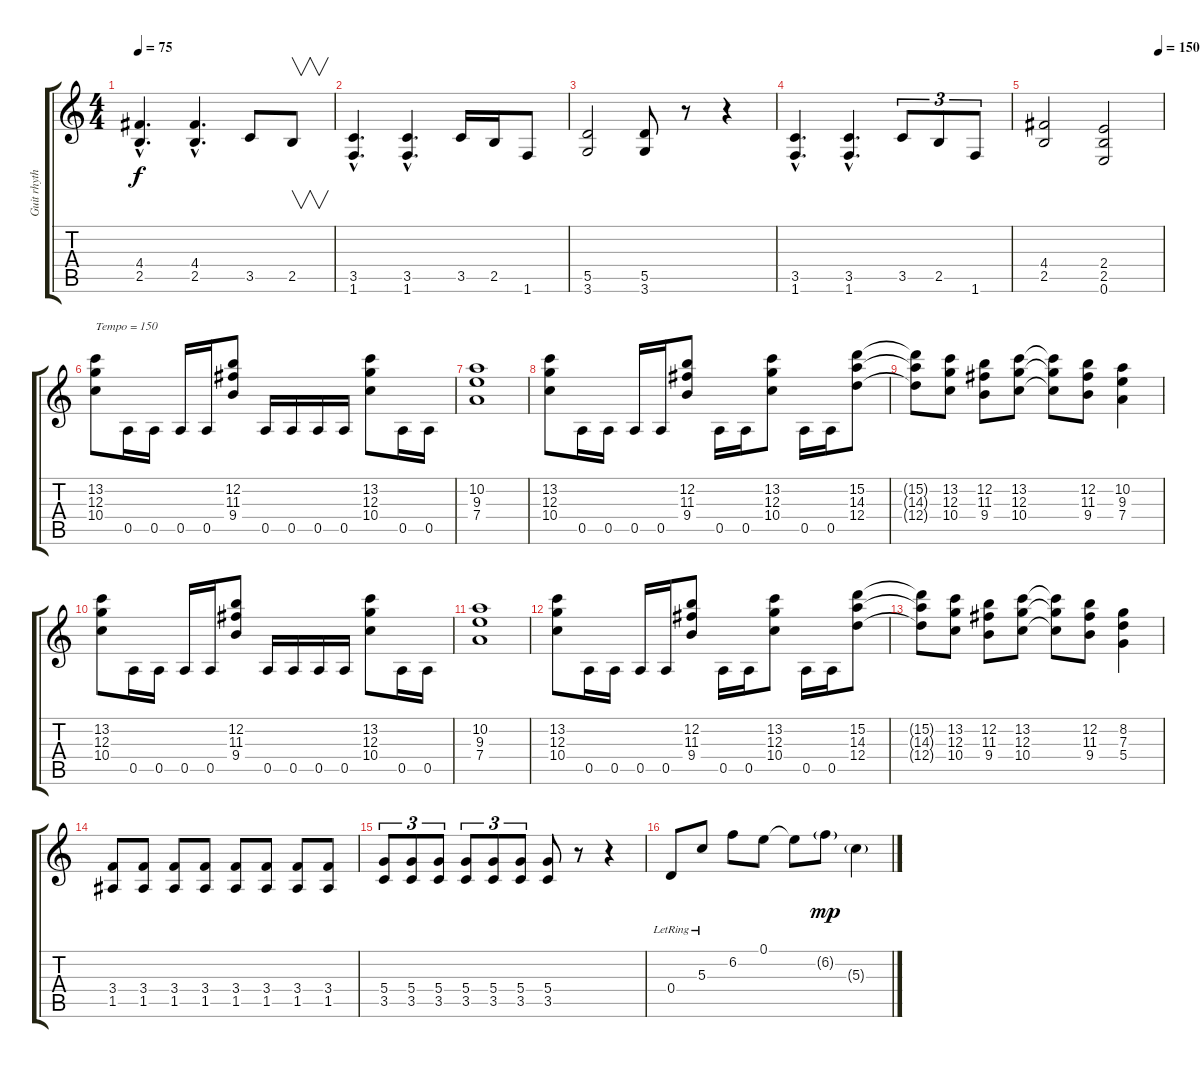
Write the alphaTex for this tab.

\track ("Guit rhythm" "Guit rhyth") {instrument distortionguitar}
\staff {score tabs}
\tuning (E4 B3 G3 D3 A2 E2) {hide}
\ts (4 4)
\tempo 75
\clef g2
\ks c
(4.4{hac} 2.5{hac}).4{d dy f} (4.4{hac} 2.5{hac}).4{d} 3.5.8 2.5.8{v} |
(3.5{hac} 1.6{hac}).4{d} (3.5{hac} 1.6{hac}).4{d} 3.5.16 2.5.16 1.6.8 |
(5.5 3.6).2 (5.5 3.6).8 r.8 r.4 |
(3.5{hac} 1.6{hac}).4{d} (3.5{hac} 1.6{hac}).4{d} 3.5.8{tu (3 2)} 2.5.8{tu (3 2)} 1.6.8{tu (3 2)} |
\tempo (150 0.96875)
(4.4 2.5).2 (2.4 2.5 0.6).2 |
(13.2 12.3 10.4).8{txt "Tempo = 150"} 0.5.16 0.5.16 0.5.16 0.5.16 (12.2 11.3 9.4).8 0.5.16 0.5.16 0.5.16 0.5.16 (13.2 12.3 10.4).8 0.5.16 0.5.16 |
(10.2 9.3 7.4).1 |
(13.2 12.3 10.4).8 0.5.16 0.5.16 0.5.16 0.5.16 (12.2 11.3 9.4).8 0.5.16 0.5.16 (13.2 12.3 10.4).8 0.5.16 0.5.16 (15.2 14.3 12.4).8 |
(15.2{t} 14.3{t} 12.4{t}).8 (13.2 12.3 10.4).8 (12.2 11.3 9.4).8 (13.2 12.3 10.4).8 (13.2{t} 12.3{t} 10.4{t}).8 (12.2 11.3 9.4).8 (10.2 9.3 7.4).4 |
(13.2 12.3 10.4).8 0.5.16 0.5.16 0.5.16 0.5.16 (12.2 11.3 9.4).8 0.5.16 0.5.16 0.5.16 0.5.16 (13.2 12.3 10.4).8 0.5.16 0.5.16 |
(10.2 9.3 7.4).1 |
(13.2 12.3 10.4).8 0.5.16 0.5.16 0.5.16 0.5.16 (12.2 11.3 9.4).8 0.5.16 0.5.16 (13.2 12.3 10.4).8 0.5.16 0.5.16 (15.2 14.3 12.4).8 |
(15.2{t} 14.3{t} 12.4{t}).8 (13.2 12.3 10.4).8 (12.2 11.3 9.4).8 (13.2 12.3 10.4).8 (13.2{t} 12.3{t} 10.4{t}).8 (12.2 11.3 9.4).8 (8.2 7.3 5.4).4 |
(3.4 1.5).8 (3.4 1.5).8 (3.4 1.5).8 (3.4 1.5).8 (3.4 1.5).8 (3.4 1.5).8 (3.4 1.5).8 (3.4 1.5).8 |
(5.4 3.5).8{tu (3 2)} (5.4 3.5).8{tu (3 2)} (5.4 3.5).8{tu (3 2)} (5.4 3.5).8{tu (3 2)} (5.4 3.5).8{tu (3 2)} (5.4 3.5).8{tu (3 2)} (5.4 3.5).8 r.8 r.4 |
0.4{lr}.8{instrument acousticguitarnylon} 5.3{lr}.8 6.2.8 0.1.8 0.1{t}.8 6.2{g}.8{dy mp} 5.3{g}.4
